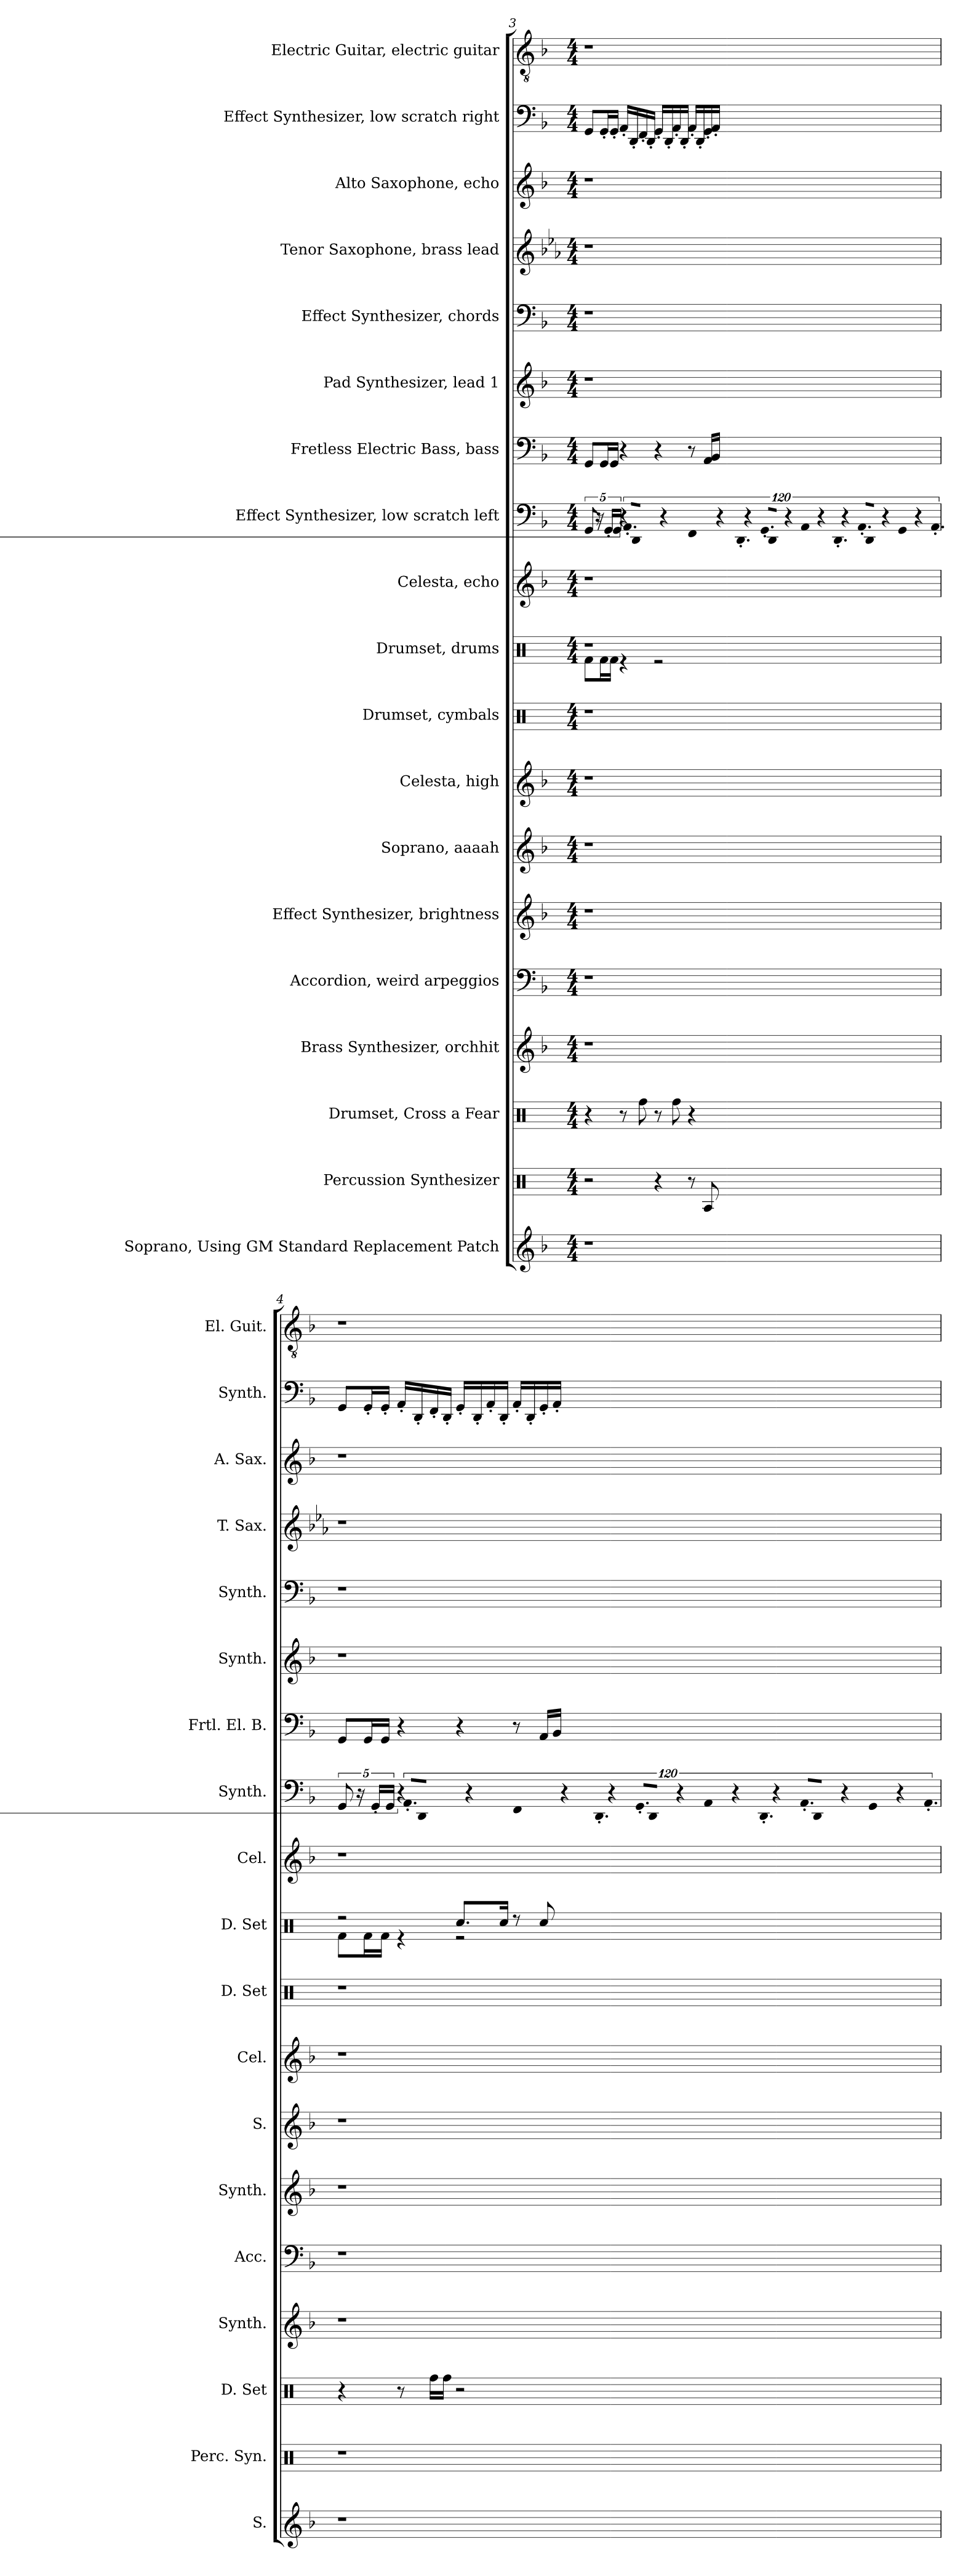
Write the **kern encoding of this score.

**kern	**kern	**kern	**kern	**kern	**kern	**kern	**kern	**kern	**kern	**kern	**kern	**kern	**kern	**kern	**kern	**kern	**kern	**kern
*part19	*part18	*part17	*part16	*part15	*part14	*part13	*part12	*part11	*part10	*part9	*part8	*part7	*part6	*part5	*part4	*part3	*part2	*part1
*staff19	*staff18	*staff17	*staff16	*staff15	*staff14	*staff13	*staff12	*staff11	*staff10	*staff9	*staff8	*staff7	*staff6	*staff5	*staff4	*staff3	*staff2	*staff1
*I"Soprano, Using GM Standard Replacement Patch	*I"Percussion Synthesizer	*I"Drumset, Cross a Fear	*I"Brass Synthesizer, orchhit	*I"Accordion, weird arpeggios	*I"Effect Synthesizer, brightness	*I"Soprano, aaaah	*I"Celesta, high	*I"Drumset, cymbals	*I"Drumset, drums	*I"Celesta, echo	*I"Effect Synthesizer, low scratch left	*I"Fretless Electric Bass, bass	*I"Pad Synthesizer, lead 1	*I"Effect Synthesizer, chords	*I"Tenor Saxophone, brass lead	*I"Alto Saxophone, echo	*I"Effect Synthesizer, low scratch right	*I"Electric Guitar, electric guitar
*I'S.	*I'Perc. Syn.	*I'D. Set	*I'Synth.	*I'Acc.	*I'Synth.	*I'S.	*I'Cel.	*I'D. Set	*I'D. Set	*I'Cel.	*I'Synth.	*I'Frtl. El. B.	*I'Synth.	*I'Synth.	*I'T. Sax.	*I'A. Sax.	*I'Synth.	*I'El. Guit.
!!LO:PB:g=z
*clefG2	*clefX	*clefX	*clefG2	*clefF4	*clefG2	*clefG2	*clefG2	*clefX	*clefX	*clefG2	*clefF4	*clefF4	*clefG2	*clefF4	*clefG2	*clefG2	*clefF4	*clefGv2
*	*	*	*	*	*	*	*ITrd-7c-12	*	*	*ITrd-7c-12	*	*ITrd7c12	*	*	*ITrd8c14	*ITrd5c9	*	*
*k[b-]	*k[]	*k[]	*k[b-]	*k[b-]	*k[b-]	*k[b-]	*k[b-]	*k[]	*k[]	*k[b-]	*k[b-]	*k[b-]	*k[b-]	*k[b-]	*k[b-e-a-]	*k[b-e-a-d-]	*k[b-]	*k[b-]
*M4/4	*M4/4	*M4/4	*M4/4	*M4/4	*M4/4	*M4/4	*M4/4	*M4/4	*M4/4	*M4/4	*M4/4	*M4/4	*M4/4	*M4/4	*M4/4	*M4/4	*M4/4	*M4/4
=3	=3	=3	=3	=3	=3	=3	=3	=3	=3	=3	=3	=3	=3	=3	=3	=3	=3	=3
*	*	*	*	*	*	*	*	*	*^	*	*	*	*	*	*	*	*	*
1r	2r	4r	1r	1r	1r	1r	1r	1r	1r	8Rf\L	1r	10GG/	8GGG/L	1r	1r	1r	1r	8GG/L	1r
.	.	.	.	.	.	.	.	.	.	.	.	20r	.	.	.	.	.	.	.
.	.	.	.	.	.	.	.	.	.	16Rf\L	.	.	16GGG/L	.	.	.	.	16GG'/L	.
.	.	.	.	.	.	.	.	.	.	.	.	20GG'/LL	.	.	.	.	.	.	.
.	.	.	.	.	.	.	.	.	.	16Rf\JJ	.	.	16GGG/JJ	.	.	.	.	16GG'/JJ	.
.	.	.	.	.	.	.	.	.	.	.	.	20GG/JJ	.	.	.	.	.	.	.
!	!	!	!	!	!	!	!	!	!	!	!	!LO:N:vis=64	!	!	!	!	!	!	!
.	.	8r	.	.	.	.	.	.	.	4r	.	960%17r	4r	.	.	.	.	16AA'/LL	.
!	!	!	!	!	!	!	!	!	!	!	!	!LO:N:vis=32.	!	!	!	!	!	!	!
.	.	.	.	.	.	.	.	.	.	.	.	1920%103AA'/LLL	.	.	.	.	.	.	.
.	.	.	.	.	.	.	.	.	.	.	.	.	.	.	.	.	.	16DD'/	.
!	!	!	!	!	!	!	!	!	!	!	!	!LO:N:vis=32	!	!	!	!	!	!	!
.	.	.	.	.	.	.	.	.	.	.	.	640%23DD/JJJ	.	.	.	.	.	.	.
!	!	!	!	!	!	!	!	!	!	!	!	!LO:N:vis=32	!	!	!	!	!	!	!
.	.	.	.	.	.	.	.	.	.	.	.	640%23r	.	.	.	.	.	.	.
.	.	8Rff\	.	.	.	.	.	.	.	.	.	.	.	.	.	.	.	16FF'/	.
!	!	!	!	!	!	!	!	!	!	!	!	!LO:N:vis=32	!	!	!	!	!	!	!
.	.	.	.	.	.	.	.	.	.	.	.	640%23FF/	.	.	.	.	.	.	.
!	!	!	!	!	!	!	!	!	!	!	!	!LO:N:vis=64	!	!	!	!	!	!	!
.	.	.	.	.	.	.	.	.	.	.	.	960%17r	.	.	.	.	.	.	.
.	.	.	.	.	.	.	.	.	.	.	.	.	.	.	.	.	.	16DD'/JJ	.
!	!	!	!	!	!	!	!	!	!	!	!	!LO:N:vis=32.	!	!	!	!	!	!	!
.	.	.	.	.	.	.	.	.	.	.	.	1920%103DD'/	.	.	.	.	.	.	.
.	4r	8r	.	.	.	.	.	.	.	2r	.	.	4r	.	.	.	.	16GG'/LL	.
!	!	!	!	!	!	!	!	!	!	!	!	!LO:N:vis=64	!	!	!	!	!	!	!
.	.	.	.	.	.	.	.	.	.	.	.	960%17r	.	.	.	.	.	.	.
!	!	!	!	!	!	!	!	!	!	!	!	!LO:N:vis=32.	!	!	!	!	!	!	!
.	.	.	.	.	.	.	.	.	.	.	.	1920%103GG'/LLL	.	.	.	.	.	.	.
.	.	.	.	.	.	.	.	.	.	.	.	.	.	.	.	.	.	16DD'/	.
!	!	!	!	!	!	!	!	!	!	!	!	!LO:N:vis=32	!	!	!	!	!	!	!
.	.	.	.	.	.	.	.	.	.	.	.	640%23DD/JJJ	.	.	.	.	.	.	.
!	!	!	!	!	!	!	!	!	!	!	!	!LO:N:vis=32	!	!	!	!	!	!	!
.	.	.	.	.	.	.	.	.	.	.	.	640%23r	.	.	.	.	.	.	.
.	.	8Rff\	.	.	.	.	.	.	.	.	.	.	.	.	.	.	.	16AA'/	.
!	!	!	!	!	!	!	!	!	!	!	!	!LO:N:vis=32	!	!	!	!	!	!	!
.	.	.	.	.	.	.	.	.	.	.	.	640%23AA/	.	.	.	.	.	.	.
!	!	!	!	!	!	!	!	!	!	!	!	!LO:N:vis=64	!	!	!	!	!	!	!
.	.	.	.	.	.	.	.	.	.	.	.	960%17r	.	.	.	.	.	.	.
.	.	.	.	.	.	.	.	.	.	.	.	.	.	.	.	.	.	16DD'/JJ	.
!	!	!	!	!	!	!	!	!	!	!	!	!LO:N:vis=32.	!	!	!	!	!	!	!
.	.	.	.	.	.	.	.	.	.	.	.	1920%103DD'/	.	.	.	.	.	.	.
.	8r	4r	.	.	.	.	.	.	.	.	.	.	8r	.	.	.	.	16AA'/LL	.
!	!	!	!	!	!	!	!	!	!	!	!	!LO:N:vis=64	!	!	!	!	!	!	!
.	.	.	.	.	.	.	.	.	.	.	.	960%17r	.	.	.	.	.	.	.
!	!	!	!	!	!	!	!	!	!	!	!	!LO:N:vis=32.	!	!	!	!	!	!	!
.	.	.	.	.	.	.	.	.	.	.	.	1920%103AA'/LLL	.	.	.	.	.	.	.
.	.	.	.	.	.	.	.	.	.	.	.	.	.	.	.	.	.	16DD'/	.
!	!	!	!	!	!	!	!	!	!	!	!	!LO:N:vis=32	!	!	!	!	!	!	!
.	.	.	.	.	.	.	.	.	.	.	.	640%23DD/JJJ	.	.	.	.	.	.	.
!	!	!	!	!	!	!	!	!	!	!	!	!LO:N:vis=32	!	!	!	!	!	!	!
.	.	.	.	.	.	.	.	.	.	.	.	640%23r	.	.	.	.	.	.	.
.	8RA/	.	.	.	.	.	.	.	.	.	.	.	16AAA/LL	.	.	.	.	16GG'/	.
!	!	!	!	!	!	!	!	!	!	!	!	!LO:N:vis=32	!	!	!	!	!	!	!
.	.	.	.	.	.	.	.	.	.	.	.	640%23GG/	.	.	.	.	.	.	.
!	!	!	!	!	!	!	!	!	!	!	!	!LO:N:vis=64	!	!	!	!	!	!	!
.	.	.	.	.	.	.	.	.	.	.	.	960%17r	.	.	.	.	.	.	.
.	.	.	.	.	.	.	.	.	.	.	.	.	16BBB-/JJ	.	.	.	.	16AA'/JJ	.
!	!	!	!	!	!	!	!	!	!	!	!	!LO:N:vis=32.	!	!	!	!	!	!	!
.	.	.	.	.	.	.	.	.	.	.	.	1920%103AA'/	.	.	.	.	.	.	.
640ryy	640ryy	640ryy	640ryy	640ryy	640ryy	640ryy	640ryy	640ryy	640ryy	640ryy	640ryy	.	640ryy	640ryy	640ryy	640ryy	640ryy	640ryy	640ryy
!!LO:PB:g=z
=4	=4	=4	=4	=4	=4	=4	=4	=4	=4	=4	=4	=4	=4	=4	=4	=4	=4	=4	=4
1r	1r	4r	1r	1r	1r	1r	1r	1r	2r	8Rf\L	1r	10GG/	8GGG/L	1r	1r	1r	1r	8GG/L	1r
.	.	.	.	.	.	.	.	.	.	.	.	20r	.	.	.	.	.	.	.
.	.	.	.	.	.	.	.	.	.	16Rf\L	.	.	16GGG/L	.	.	.	.	16GG'/L	.
.	.	.	.	.	.	.	.	.	.	.	.	20GG'/LL	.	.	.	.	.	.	.
.	.	.	.	.	.	.	.	.	.	16Rf\JJ	.	.	16GGG/JJ	.	.	.	.	16GG'/JJ	.
.	.	.	.	.	.	.	.	.	.	.	.	20GG/JJ	.	.	.	.	.	.	.
!	!	!	!	!	!	!	!	!	!	!	!	!LO:N:vis=64	!	!	!	!	!	!	!
.	.	8r	.	.	.	.	.	.	.	4r	.	960%17r	4r	.	.	.	.	16AA'/LL	.
!	!	!	!	!	!	!	!	!	!	!	!	!LO:N:vis=32.	!	!	!	!	!	!	!
.	.	.	.	.	.	.	.	.	.	.	.	1920%103AA'/LLL	.	.	.	.	.	.	.
.	.	.	.	.	.	.	.	.	.	.	.	.	.	.	.	.	.	16DD'/	.
!	!	!	!	!	!	!	!	!	!	!	!	!LO:N:vis=32	!	!	!	!	!	!	!
.	.	.	.	.	.	.	.	.	.	.	.	640%23DD/JJJ	.	.	.	.	.	.	.
!	!	!	!	!	!	!	!	!	!	!	!	!LO:N:vis=32	!	!	!	!	!	!	!
.	.	.	.	.	.	.	.	.	.	.	.	640%23r	.	.	.	.	.	.	.
.	.	16Rff\LL	.	.	.	.	.	.	.	.	.	.	.	.	.	.	.	16FF'/	.
!	!	!	!	!	!	!	!	!	!	!	!	!LO:N:vis=32	!	!	!	!	!	!	!
.	.	.	.	.	.	.	.	.	.	.	.	640%23FF/	.	.	.	.	.	.	.
!	!	!	!	!	!	!	!	!	!	!	!	!LO:N:vis=64	!	!	!	!	!	!	!
.	.	.	.	.	.	.	.	.	.	.	.	960%17r	.	.	.	.	.	.	.
.	.	16Rff\JJ	.	.	.	.	.	.	.	.	.	.	.	.	.	.	.	16DD'/JJ	.
!	!	!	!	!	!	!	!	!	!	!	!	!LO:N:vis=32.	!	!	!	!	!	!	!
.	.	.	.	.	.	.	.	.	.	.	.	1920%103DD'/	.	.	.	.	.	.	.
.	.	2r	.	.	.	.	.	.	8.Rcc/L	2r	.	.	4r	.	.	.	.	16GG'/LL	.
!	!	!	!	!	!	!	!	!	!	!	!	!LO:N:vis=64	!	!	!	!	!	!	!
.	.	.	.	.	.	.	.	.	.	.	.	960%17r	.	.	.	.	.	.	.
!	!	!	!	!	!	!	!	!	!	!	!	!LO:N:vis=32.	!	!	!	!	!	!	!
.	.	.	.	.	.	.	.	.	.	.	.	1920%103GG'/LLL	.	.	.	.	.	.	.
.	.	.	.	.	.	.	.	.	.	.	.	.	.	.	.	.	.	16DD'/	.
!	!	!	!	!	!	!	!	!	!	!	!	!LO:N:vis=32	!	!	!	!	!	!	!
.	.	.	.	.	.	.	.	.	.	.	.	640%23DD/JJJ	.	.	.	.	.	.	.
!	!	!	!	!	!	!	!	!	!	!	!	!LO:N:vis=32	!	!	!	!	!	!	!
.	.	.	.	.	.	.	.	.	.	.	.	640%23r	.	.	.	.	.	.	.
.	.	.	.	.	.	.	.	.	.	.	.	.	.	.	.	.	.	16AA'/	.
!	!	!	!	!	!	!	!	!	!	!	!	!LO:N:vis=32	!	!	!	!	!	!	!
.	.	.	.	.	.	.	.	.	.	.	.	640%23AA/	.	.	.	.	.	.	.
!	!	!	!	!	!	!	!	!	!	!	!	!LO:N:vis=64	!	!	!	!	!	!	!
.	.	.	.	.	.	.	.	.	.	.	.	960%17r	.	.	.	.	.	.	.
.	.	.	.	.	.	.	.	.	16Rcc/Jk	.	.	.	.	.	.	.	.	16DD'/JJ	.
!	!	!	!	!	!	!	!	!	!	!	!	!LO:N:vis=32.	!	!	!	!	!	!	!
.	.	.	.	.	.	.	.	.	.	.	.	1920%103DD'/	.	.	.	.	.	.	.
.	.	.	.	.	.	.	.	.	8r	.	.	.	8r	.	.	.	.	16AA'/LL	.
!	!	!	!	!	!	!	!	!	!	!	!	!LO:N:vis=64	!	!	!	!	!	!	!
.	.	.	.	.	.	.	.	.	.	.	.	960%17r	.	.	.	.	.	.	.
!	!	!	!	!	!	!	!	!	!	!	!	!LO:N:vis=32.	!	!	!	!	!	!	!
.	.	.	.	.	.	.	.	.	.	.	.	1920%103AA'/LLL	.	.	.	.	.	.	.
.	.	.	.	.	.	.	.	.	.	.	.	.	.	.	.	.	.	16DD'/	.
!	!	!	!	!	!	!	!	!	!	!	!	!LO:N:vis=32	!	!	!	!	!	!	!
.	.	.	.	.	.	.	.	.	.	.	.	640%23DD/JJJ	.	.	.	.	.	.	.
!	!	!	!	!	!	!	!	!	!	!	!	!LO:N:vis=32	!	!	!	!	!	!	!
.	.	.	.	.	.	.	.	.	.	.	.	640%23r	.	.	.	.	.	.	.
.	.	.	.	.	.	.	.	.	8Rcc/	.	.	.	16AAA/LL	.	.	.	.	16GG'/	.
!	!	!	!	!	!	!	!	!	!	!	!	!LO:N:vis=32	!	!	!	!	!	!	!
.	.	.	.	.	.	.	.	.	.	.	.	640%23GG/	.	.	.	.	.	.	.
!	!	!	!	!	!	!	!	!	!	!	!	!LO:N:vis=64	!	!	!	!	!	!	!
.	.	.	.	.	.	.	.	.	.	.	.	960%17r	.	.	.	.	.	.	.
.	.	.	.	.	.	.	.	.	.	.	.	.	16BBB-/JJ	.	.	.	.	16AA'/JJ	.
!	!	!	!	!	!	!	!	!	!	!	!	!LO:N:vis=32.	!	!	!	!	!	!	!
.	.	.	.	.	.	.	.	.	.	.	.	1920%103AA'/	.	.	.	.	.	.	.
640ryy	640ryy	640ryy	640ryy	640ryy	640ryy	640ryy	640ryy	640ryy	640ryy	640ryy	640ryy	.	640ryy	640ryy	640ryy	640ryy	640ryy	640ryy	640ryy
*	*	*	*	*	*	*	*	*	*v	*v	*	*	*	*	*	*	*	*	*
=	=	=	=	=	=	=	=	=	=	=	=	=	=	=	=	=	=	=
*-	*-	*-	*-	*-	*-	*-	*-	*-	*-	*-	*-	*-	*-	*-	*-	*-	*-	*-
